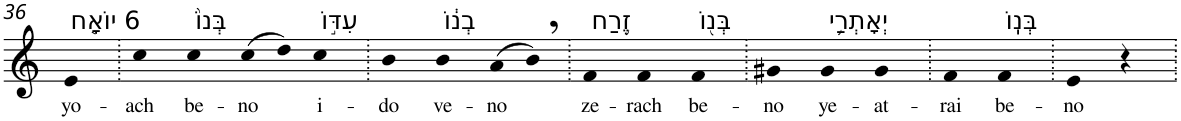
**kern	**text
*part1	*part1
*staff1	*staff1
*I"Piano	*
*I'Pno	*
!!LO:PB:g=z
*clefG2	*
*k[]	*
=36	=36
!LO:TX:a:t=6 יוֹאָ֤ח	!
!	!LO:LY:b
4e	yo-
=37.	=37.
!	!LO:LY:b
4cc	-ach
!LO:TX:a:t=בְּנוֹ֙	!
!	!LO:LY:b
4cc	be-
!	!LO:LY:b
(>8cc	-no
8dd)	.
!LO:TX:a:t=עִדּ֣וֹ	!
!	!LO:LY:b
4cc	i-
=38.	=38.
!	!LO:LY:b
4b	-do
!LO:TX:a:t=בְנ֔וֹ	!
!	!LO:LY:b
4b	ve-
!	!LO:LY:b
(>8a	-no
8b,)	.
=39.	=39.
!LO:TX:a:t=זֶ֥רַח	!
!	!LO:LY:b
4f	ze-
!	!LO:LY:b
4f	-rach
!LO:TX:a:t=בְּנ֖וֹ	!
!	!LO:LY:b
4f	be-
=40.	=40.
!	!LO:LY:b
4g#X	-no
!LO:TX:a:t=יְאָתְרַ֥י	!
!	!LO:LY:b
4g#	ye-
!	!LO:LY:b
4g#	-at-
=41.	=41.
!	!LO:LY:b
4f	-rai
!LO:TX:a:t=בְּנֽוֹ	!
!	!LO:LY:b
4f	be-
=42.	=42.
!	!LO:LY:b
4e	-no
4r	.
=.	=.
*-	*-
